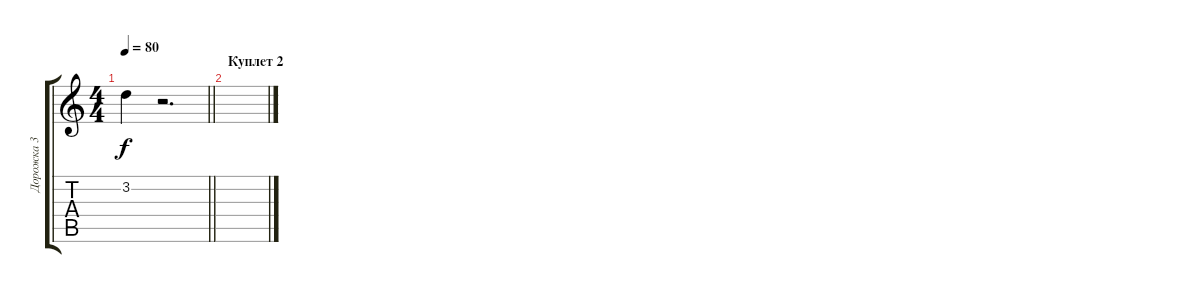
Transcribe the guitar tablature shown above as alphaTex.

\track ("Дорожка 3" "Дорожка 3") {instrument distortionguitar}
\staff {score tabs}
\tuning (E4 B3 G3 D3 A2 E2) {hide}
\ts (4 4)
\tempo 80
\clef g2
\barLineRight lightlight
\ks c
3.2{t}.4{dy f} r.2{d} |
\section ("" "Куплет 2")
